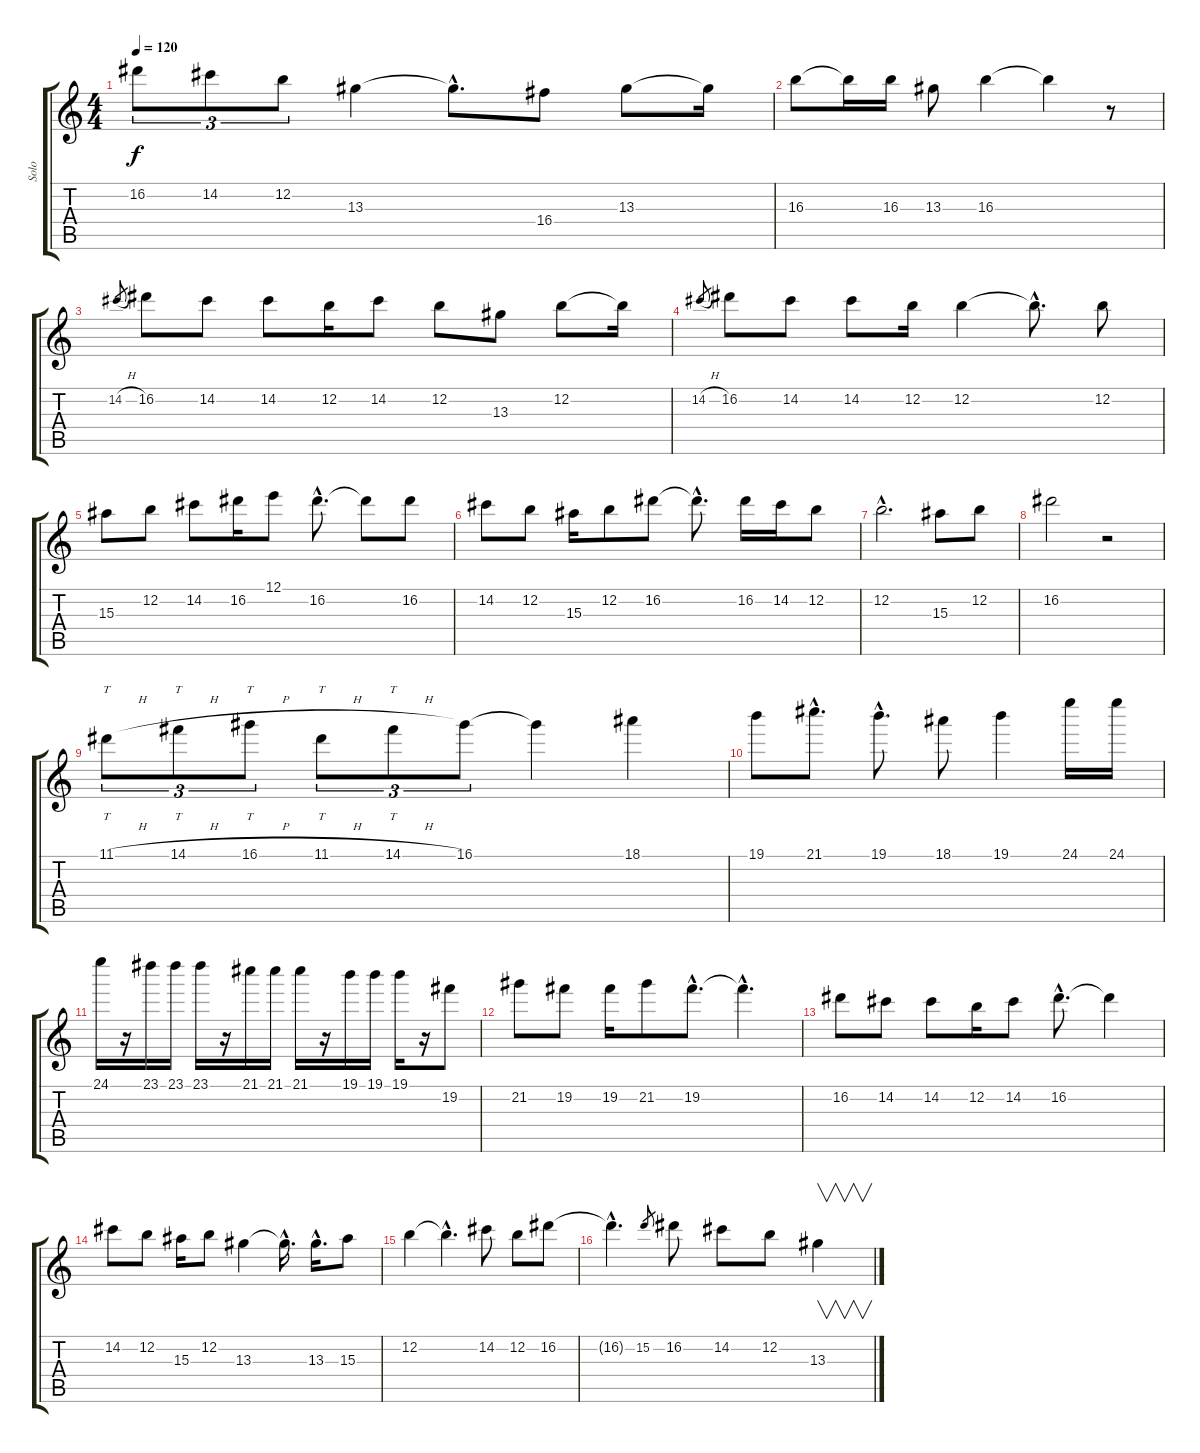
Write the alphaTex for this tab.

\track ("Solo" "Solo") {instrument electricguitarmuted}
\staff {score tabs}
\tuning (E4 B3 G3 D3 A2 E2) {hide}
\ts (4 4)
\tempo 120
\clef g2
\ks c
16.2.8{tu (3 2) dy f instrument electricguitarmuted} 14.2.8{tu (3 2)} 12.2.8{tu (3 2)} 13.3.4 13.3{hac t}.8{d} 16.4.8 13.3.8 13.3{t}.16 |
16.3.8 16.3{t}.16 16.3.16 13.3.8 16.3.4 16.3{t}.4 r.8 |
14.2{h}.8{gr} 16.2.8 14.2.8 14.2.8 12.2.16 14.2.8 12.2.8 13.3.8 12.2.8 12.2{t}.16 |
14.2{h}.8{gr} 16.2.8 14.2.8 14.2.8 12.2.16 12.2.4 12.2{hac t}.8{d} 12.2.8 |
15.3.8 12.2.8 14.2.8 16.2.16 12.1.8 16.2{hac}.8{d} 16.2{t}.8 16.2.8 |
14.2.8 12.2.8 15.3.16 12.2.8 16.2.8 16.2{hac t}.8{d} 16.2.16 14.2.16 12.2.8 |
12.2{hac}.2{d} 15.3.8 12.2.8 |
16.2.2 r.2 |
11.1{h}.8{tt tu (3 2)} 14.1{h}.8{tt tu (3 2)} 16.1{h}.8{tt tu (3 2)} 11.1{h}.8{tt tu (3 2)} 14.1{h}.8{tt tu (3 2)} 16.1.8{tu (3 2)} 16.1{t}.4 18.1.4 |
19.1.8 21.1{hac}.8{d} 19.1{hac}.8{d} 18.1.8 19.1.4 24.1.16 24.1.16 |
24.1.16 r.16 23.1.16 23.1.16 23.1.16 r.16 21.1.16 21.1.16 21.1.16 r.16 19.1.16 19.1.16 19.1.16 r.16 19.2.8 |
21.2.8 19.2.8 19.2.16 21.2.8 19.2{hac}.8{d} 19.2{hac t}.4{d} |
16.2.8 14.2.8 14.2.8 12.2.16 14.2.8 16.2{hac}.8{d} 16.2{t}.4 |
14.2.8 12.2.8 15.3.16 12.2.8 13.3.4 13.3{hac t}.16{d} 13.3{hac}.16{d} 15.3.8 |
12.2.4 12.2{hac t}.4{d} 14.2.8 12.2.8 16.2.8 |
16.2{hac t}.4{d} 15.2.8{gr} 16.2.8{volume 13} 14.2.8{volume 10} 12.2.8{volume 7} 13.3.4{v}
